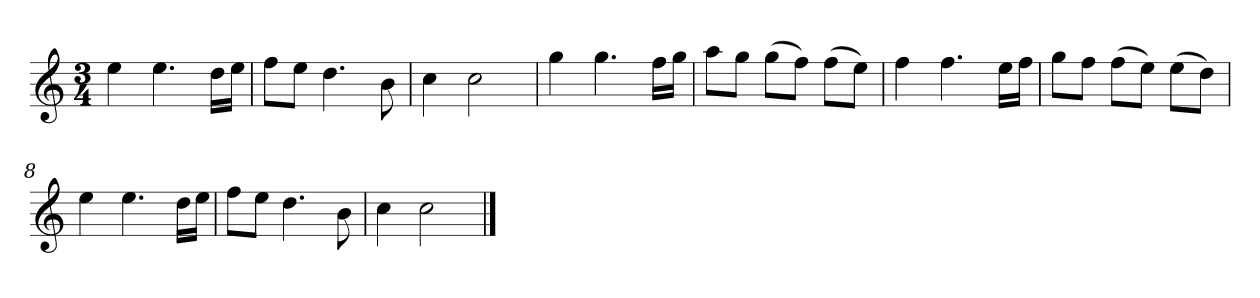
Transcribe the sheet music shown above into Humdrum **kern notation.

**kern
*part1
*staff1
*k[]
*M3/4
*MM120
=1
4ee
4.ee
16ddLL
16eeJJ
=2
8ffL
8eeJ
4.dd
8b
=3
4cc
2cc
=4
4gg
4.gg
16ffLL
16ggJJ
=5
8aaL
8ggJ
(8ggL
8ffJ)
(8ffL
8eeJ)
=6
4ff
4.ff
16eeLL
16ffJJ
=7
8ggL
8ffJ
(8ffL
8eeJ)
(8eeL
8ddJ)
=8
4ee
4.ee
16ddLL
16eeJJ
=9
8ffL
8eeJ
4.dd
8b
=10
4cc
2cc
==
*-
